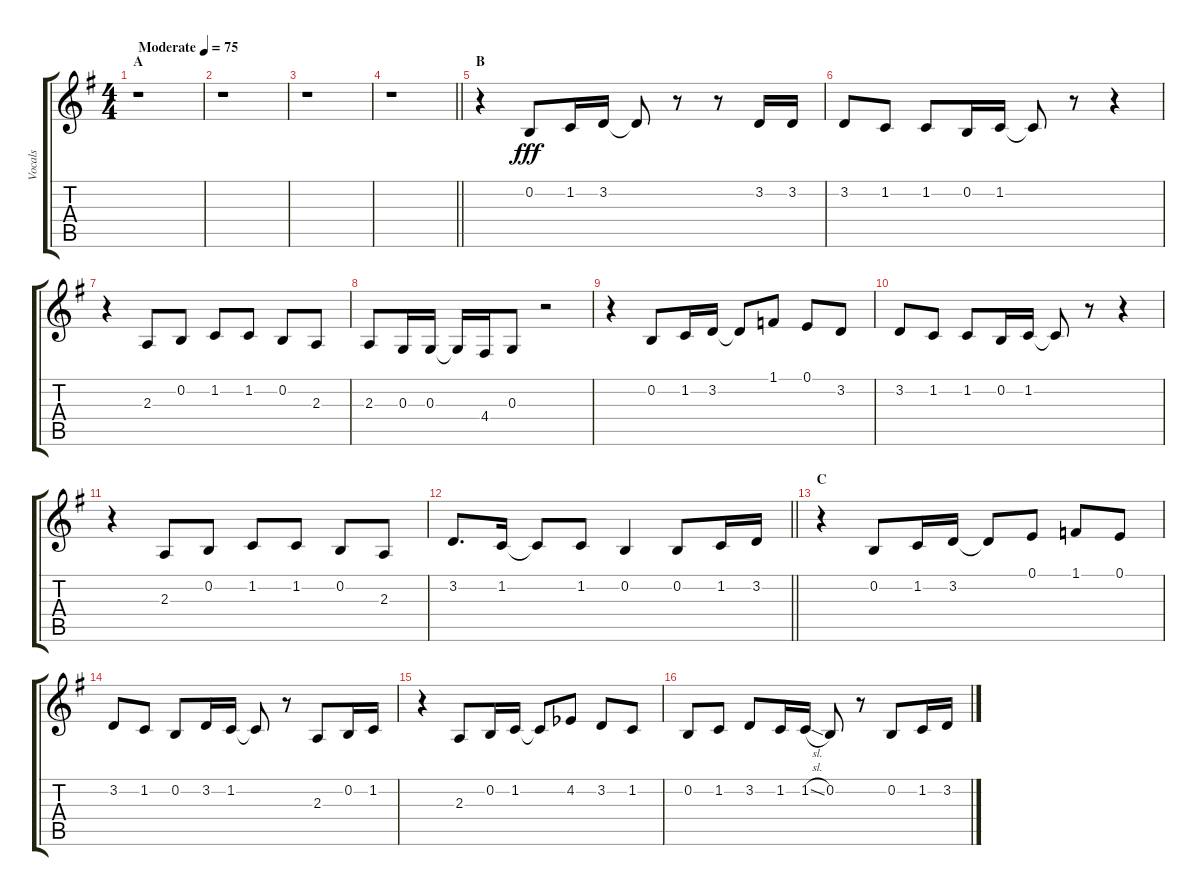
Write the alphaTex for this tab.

\track ("Vocals" "Vocals") {instrument voiceoohs}
\staff {score tabs}
\tuning (E4 B3 G3 D3 A2 E2) {hide}
\ts (4 4)
\section ("" "A")
\tempo (75 "Moderate")
\clef g2
\ks g
r.1{dy fff instrument voiceoohs} |
r.1 |
r.1 |
\barLineRight lightlight
r.1 |
\section ("" "B")
r.4 0.2.8 1.2.16 3.2.16 3.2{t}.8 r.8 r.8 3.2.16 3.2.16 |
3.2.8 1.2.8 1.2.8 0.2.16 1.2.16 1.2{t}.8 r.8 r.4 |
r.4 2.3.8 0.2.8 1.2.8 1.2.8 0.2.8 2.3.8 |
2.3.8 0.3.16 0.3.16 0.3{t}.16 4.4.16 0.3.8 r.2 |
r.4 0.2.8 1.2.16 3.2.16 3.2{t}.8 1.1.8 0.1.8 3.2.8 |
3.2.8 1.2.8 1.2.8 0.2.16 1.2.16 1.2{t}.8 r.8 r.4 |
r.4 2.3.8 0.2.8 1.2.8 1.2.8 0.2.8 2.3.8 |
\barLineRight lightlight
3.2.8{d} 1.2.16 1.2{t}.8 1.2.8 0.2.4 0.2.8 1.2.16 3.2.16 |
\section ("" "C")
r.4 0.2.8 1.2.16 3.2.16 3.2{t}.8 0.1.8 1.1.8 0.1.8 |
3.2.8 1.2.8 0.2.8 3.2.16 1.2.16 1.2{t}.8 r.8 2.3.8 0.2.16 1.2.16 |
r.4 2.3.8 0.2.16 1.2.16 1.2{t}.8 4.2{acc b}.8 3.2.8 1.2.8 |
0.2.8 1.2.8 3.2.8 1.2.16 1.2{sl}.16 0.2.8 r.8 0.2.8 1.2.16 3.2.16
